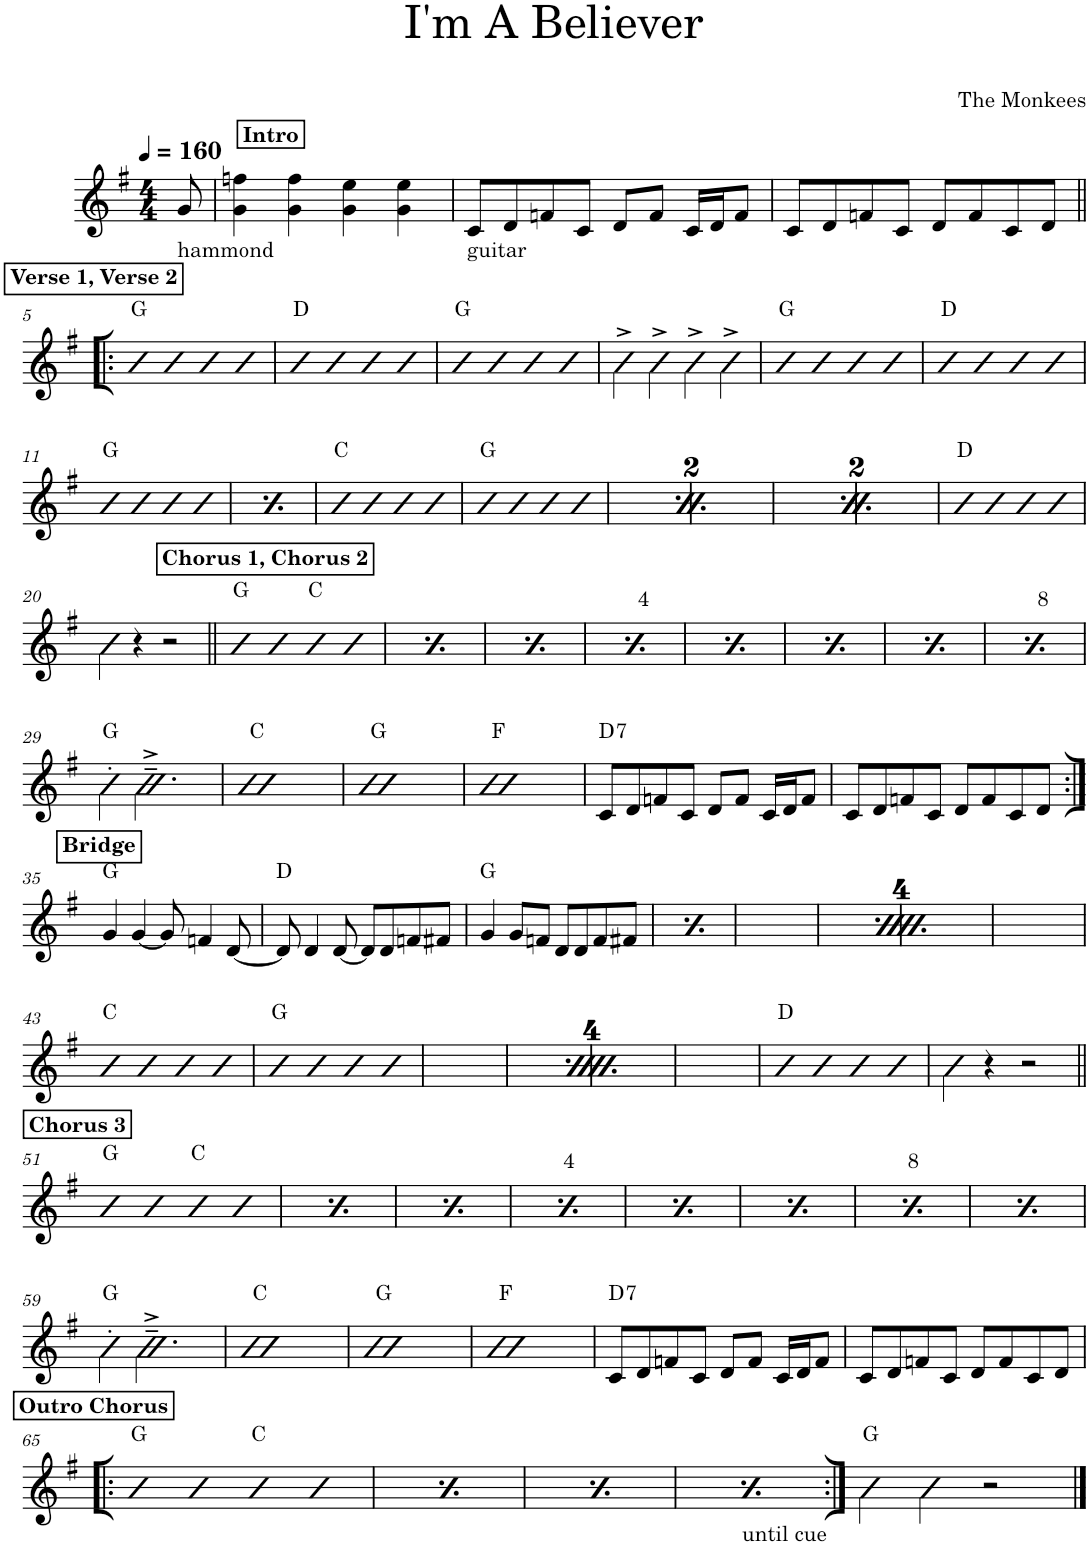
**kern	**harte
*part1	*part1
*staff1	*
*I"Piano	*
*I'Pno.	*
*clefG2	*
*k[f#]	*
*M4/4	*
*MM160	*
=1	=1
!LO:TX:b:t=hammond	!
8g/	.
!!LO:REH:place=s1:a:B:cj:t=Intro
=2	=2
4g\ 4ffn\	.
4g\ 4ff\	.
4g\ 4ee\	.
4g\ 4ee\	.
=3	=3
!LO:TX:b:t=guitar	!
8c/L	.
8d/	.
8fn/	.
8c/J	.
8d/L	.
8f/J	.
16c/LL	.
16d/J	.
8f/J	.
=4	=4
8c/L	.
8d/	.
8fn/	.
8c/J	.
8d/L	.
8f/	.
8c/	.
8d/J	.
!!LO:LB:g=z
!!LO:REH:place=s1:a:B:cj:t=Verse 1, Verse 2
=5!|:	=5!|:
4b	G:maj
4b	.
4b	.
4b	.
=6	=6
4b	D:maj
4b	.
4b	.
4b	.
=7	=7
4b	G:maj
4b	.
4b	.
4b	.
=8	=8
4b^\	.
4b^\	.
4b^\	.
4b^\	.
=9	=9
4a	G:maj
4b	.
4b	.
4b	.
=10	=10
4b	D:maj
4b	.
4b	.
4b	.
!!LO:LB:g=z
=11	=11
4b	G:maj
4b	.
4b	.
4b	.
=12	=12
4b	G:maj
4b	.
4b	.
4b	.
=13	=13
4b	C:maj
4b	.
4b	.
4b	.
=14	=14
4b	G:maj
4b	.
4b	.
4b	.
=15	=15
4b	C:maj
4b	.
4b	.
4b	.
=16	=16
4b	G:maj
4b	.
4b	.
4b	.
=17	=17
4b	C:maj
4b	.
4b	.
4b	.
=18	=18
4b	G:maj
4b	.
4b	.
4b	.
=19	=19
4b	D:maj
4b	.
4b	.
4b	.
!!LO:LB:g=z
=20	=20
4b\	.
4r	.
2r	.
!!LO:REH:place=s1:a:B:cj:t=Chorus 1, Chorus 2
=21||	=21||
4a	G:maj
4b	.
4b	C:maj
4b	.
!!LO:REH:place=s1:a:B:cj:t=Chorus 1, Chorus 2
=22	=22
4a	G:maj
4b	.
4b	C:maj
4b	.
!!LO:REH:place=s1:a:B:cj:t=Chorus 1, Chorus 2
=23	=23
4a	G:maj
4b	.
4b	C:maj
4b	.
!!LO:REH:place=s1:a:B:cj:t=Chorus 1, Chorus 2
=24	=24
4a	G:maj
4b	.
4b	C:maj
4b	.
!!LO:REH:place=s1:a:B:cj:t=Chorus 1, Chorus 2
=25	=25
4a	G:maj
4b	.
4b	C:maj
4b	.
!!LO:REH:place=s1:a:B:cj:t=Chorus 1, Chorus 2
=26	=26
4a	G:maj
4b	.
4b	C:maj
4b	.
!!LO:REH:place=s1:a:B:cj:t=Chorus 1, Chorus 2
=27	=27
4a	G:maj
4b	.
4b	C:maj
4b	.
!!LO:REH:place=s1:a:B:cj:t=Chorus 1, Chorus 2
=28	=28
4a	G:maj
4b	.
4b	C:maj
4b	.
!!LO:LB:g=z
=29	=29
4b'\	G:maj
2.b~^\	.
=30	=30
1b	C:maj
=31	=31
1b	G:maj
=32	=32
1b	F:maj
=33	=33
!	!LO:H:kt=7
8c/L	D:7
8d/	.
8fn/	.
8c/J	.
8d/L	.
8f/J	.
16c/LL	.
16d/J	.
8f/J	.
=34	=34
8c/L	.
8d/	.
8fn/	.
8c/J	.
8d/L	.
8f/	.
8c/	.
8d/J	.
!!LO:LB:g=z
!!LO:REH:place=s1:a:B:cj:t=Bridge
=35:|!	=35:|!
4g/	G:maj
[4g/	.
8g/]	.
4fn/	.
[8d/	.
=36	=36
8d/]	D:maj
4d/	.
[8d/	.
8d/L]	.
8d/	.
8fn/	.
8f#X/J	.
=37	=37
4g/	G:maj
8g/L	.
8fn/J	.
8d/L	.
8d/	.
8f/	.
8f#X/J	.
=38	=38
4g/	G:maj
8g/L	.
8fn/J	.
8d/L	.
8d/	.
8f/	.
8f#X/J	.
!!LO:REH:place=s1:a:B:cj:t=Bridge
=39	=39
4g/	G:maj
[4g/	.
8g/]	.
4fn/	.
[8d/	.
=40	=40
8d/]	D:maj
4d/	.
[8d/	.
8d/L]	.
8d/	.
8fn/	.
8f#X/J	.
=41	=41
4g/	G:maj
8g/L	.
8fn/J	.
8d/L	.
8d/	.
8f/	.
8f#X/J	.
=42	=42
4g/	G:maj
8g/L	.
8fn/J	.
8d/L	.
8d/	.
8f/	.
8f#X/J	.
!!LO:LB:g=z
=43	=43
4b	C:maj
4b	.
4b	.
4b	.
=44	=44
4b	G:maj
4b	.
4b	.
4b	.
=45	=45
4g/	G:maj
8g/L	.
8fn/J	.
8d/L	.
8d/	.
8f/	.
8f#X/J	.
=46	=46
4g/	G:maj
8g/L	.
8fn/J	.
8d/L	.
8d/	.
8f/	.
8f#X/J	.
=47	=47
4b	C:maj
4b	.
4b	.
4b	.
=48	=48
4b	G:maj
4b	.
4b	.
4b	.
=49	=49
4b	D:maj
4b	.
4b	.
4b	.
=50	=50
4b\	.
4r	.
2r	.
!!LO:LB:g=z
!!LO:REH:place=s1:a:B:cj:t=Chorus 3
=51||	=51||
4a	G:maj
4b	.
4b	C:maj
4b	.
!!LO:REH:place=s1:a:B:cj:t=Chorus 3
=52	=52
4a	G:maj
4b	.
4b	C:maj
4b	.
!!LO:REH:place=s1:a:B:cj:t=Chorus 3
=53	=53
4a	G:maj
4b	.
4b	C:maj
4b	.
!!LO:REH:place=s1:a:B:cj:t=Chorus 3
=54	=54
4a	G:maj
4b	.
4b	C:maj
4b	.
!!LO:REH:place=s1:a:B:cj:t=Chorus 3
=55	=55
4a	G:maj
4b	.
4b	C:maj
4b	.
!!LO:REH:place=s1:a:B:cj:t=Chorus 3
=56	=56
4a	G:maj
4b	.
4b	C:maj
4b	.
!!LO:REH:place=s1:a:B:cj:t=Chorus 3
=57	=57
4a	G:maj
4b	.
4b	C:maj
4b	.
!!LO:REH:place=s1:a:B:cj:t=Chorus 3
=58	=58
4a	G:maj
4b	.
4b	C:maj
4b	.
!!LO:LB:g=z
=59	=59
4b'\	G:maj
2.b~^\	.
=60	=60
1b	C:maj
=61	=61
1b	G:maj
=62	=62
1b	F:maj
=63	=63
!	!LO:H:kt=7
8c/L	D:7
8d/	.
8fn/	.
8c/J	.
8d/L	.
8f/J	.
16c/LL	.
16d/J	.
8f/J	.
=64	=64
8c/L	.
8d/	.
8fn/	.
8c/J	.
8d/L	.
8f/	.
8c/	.
8d/J	.
!!LO:LB:g=z
!!LO:REH:place=s1:a:B:cj:t=Outro Chorus
=65!|:	=65!|:
4a	G:maj
4b	.
4b	C:maj
4b	.
!!LO:REH:place=s1:a:B:cj:t=Outro Chorus
=66	=66
4a	G:maj
4b	.
4b	C:maj
4b	.
!!LO:REH:place=s1:a:B:cj:t=Outro Chorus
=67	=67
4a	G:maj
4b	.
4b	C:maj
4b	.
!!LO:REH:place=s1:a:B:cj:t=Outro Chorus
=68	=68
4a	G:maj
4b	.
4b	C:maj
4b	.
=69:|!	=69:|!
4b\	G:maj
4b\	.
2r	.
==	==
*-	*-
